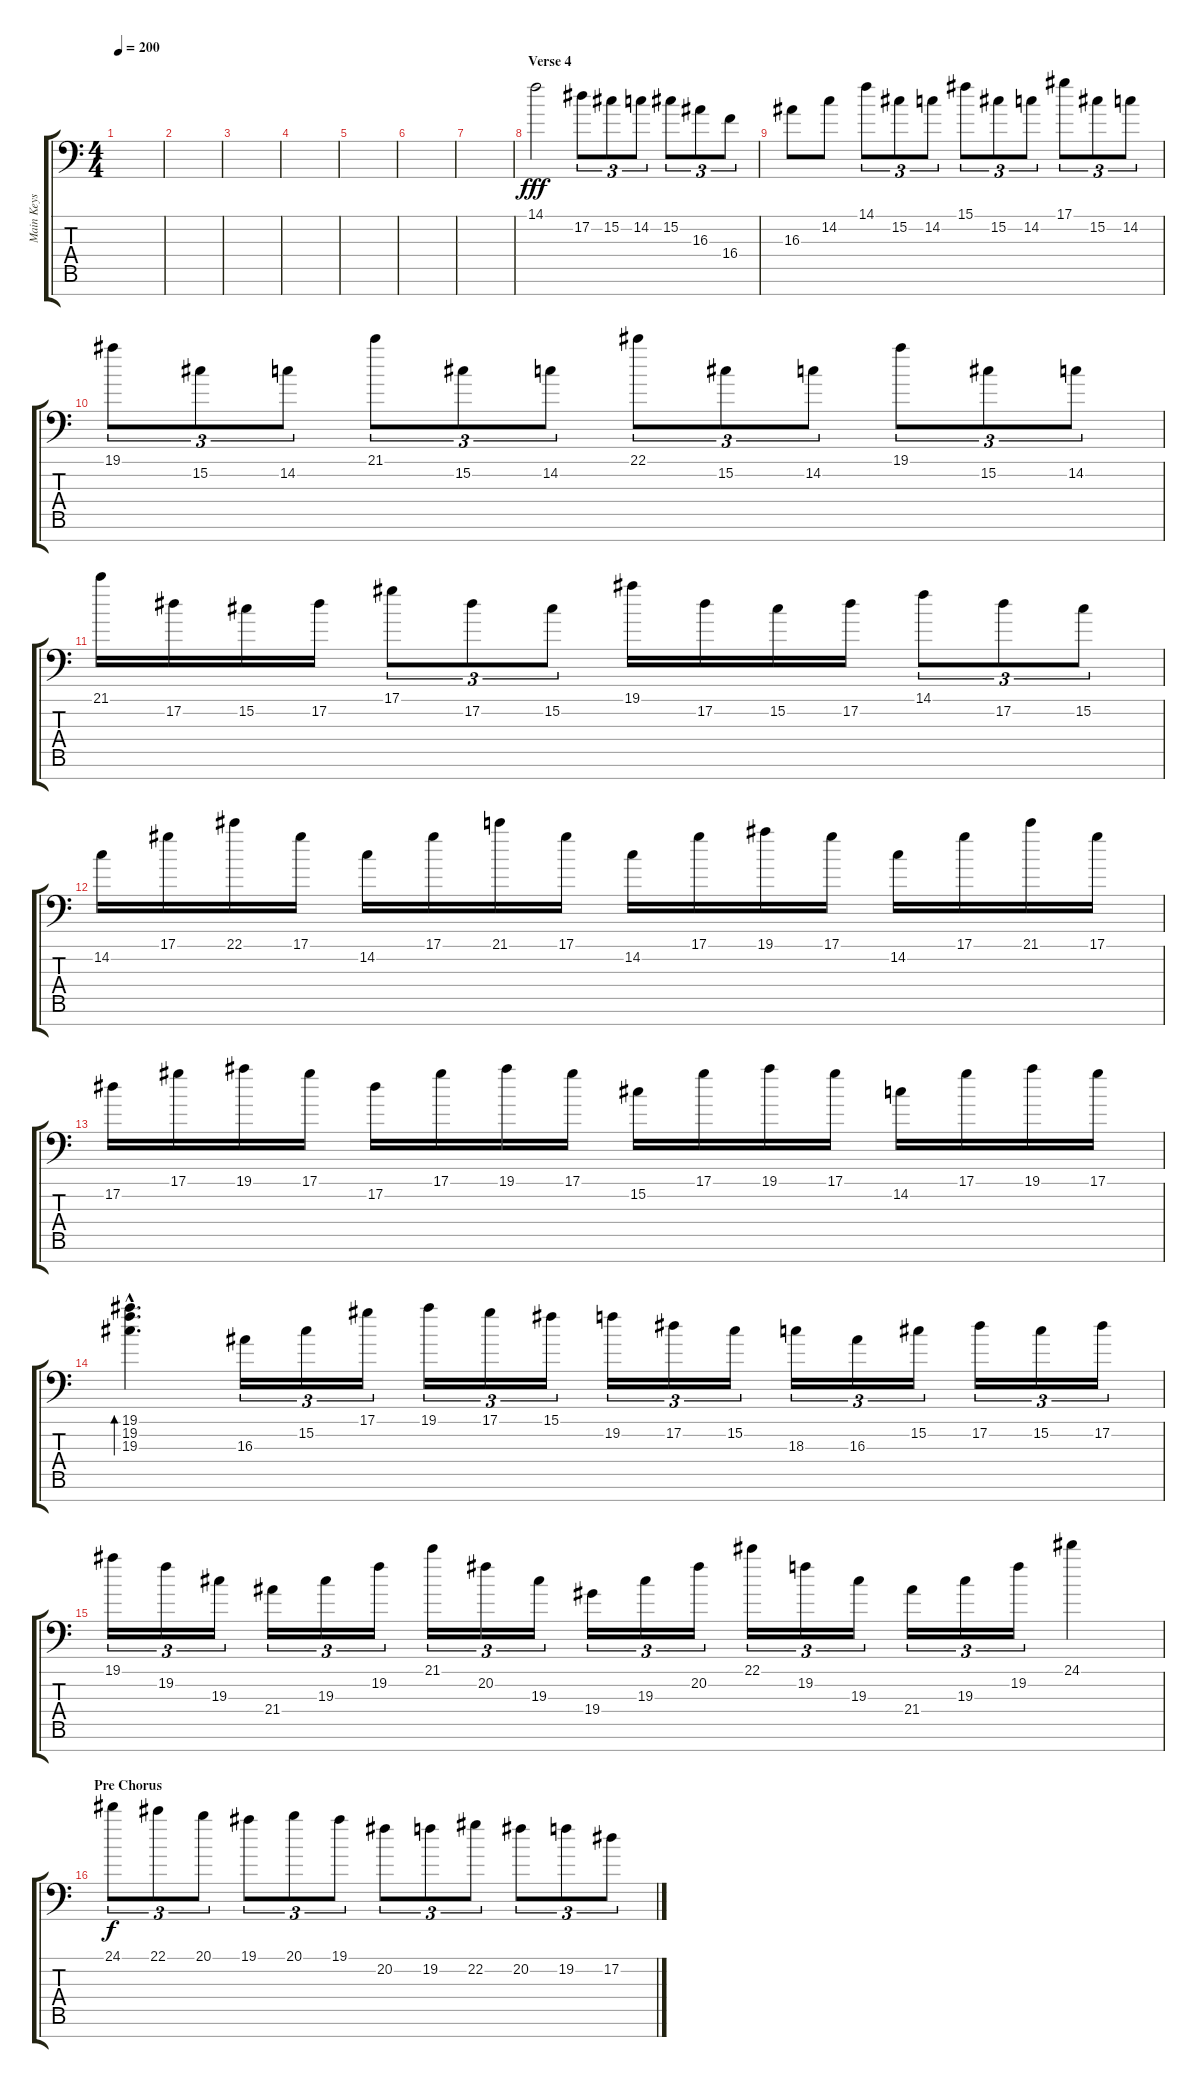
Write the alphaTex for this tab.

\track ("Main Keys " "Main Keys ") {instrument orchestrahit}
\staff {score tabs}
\tuning (Eb4 Bb3 Gb3 Db3 Ab2 Eb2 Eb1) {hide}
\ts (4 4)
\tempo 200
\clef f4
\ks c
|
|
|
|
|
|
|
\section ("" "Verse 4")
14.1.2{dy fff volume 16 instrument harpsichord} 17.2.8{tu (3 2)} 15.2.8{tu (3 2)} 14.2.8{tu (3 2)} 15.2.8{tu (3 2)} 16.3.8{tu (3 2)} 16.4.8{tu (3 2)} |
16.3.8 14.2.8 14.1.8{tu (3 2)} 15.2.8{tu (3 2)} 14.2.8{tu (3 2)} 15.1.8{tu (3 2)} 15.2.8{tu (3 2)} 14.2.8{tu (3 2)} 17.1.8{tu (3 2)} 15.2.8{tu (3 2)} 14.2.8{tu (3 2)} |
19.1.8{tu (3 2)} 15.2.8{tu (3 2)} 14.2.8{tu (3 2)} 21.1.8{tu (3 2)} 15.2.8{tu (3 2)} 14.2.8{tu (3 2)} 22.1.8{tu (3 2)} 15.2.8{tu (3 2)} 14.2.8{tu (3 2)} 19.1.8{tu (3 2)} 15.2.8{tu (3 2)} 14.2.8{tu (3 2)} |
21.1.16 17.2.16 15.2.16 17.2.16 17.1.8{tu (3 2)} 17.2.8{tu (3 2)} 15.2.8{tu (3 2)} 19.1.16 17.2.16 15.2.16 17.2.16 14.1.8{tu (3 2)} 17.2.8{tu (3 2)} 15.2.8{tu (3 2)} |
14.2.16 17.1.16 22.1.16 17.1.16 14.2.16 17.1.16 21.1.16 17.1.16 14.2.16 17.1.16 19.1.16 17.1.16 14.2.16 17.1.16 21.1.16 17.1.16 |
17.2.16 17.1.16 19.1.16 17.1.16 17.2.16 17.1.16 19.1.16 17.1.16 15.2.16 17.1.16 19.1.16 17.1.16 14.2.16 17.1.16 19.1.16 17.1.16 |
(19.1{hac} 19.2{hac} 19.3{hac}).4{d bd 480} 16.3.16{tu (3 2)} 15.2.16{tu (3 2)} 17.1.16{tu (3 2)} 19.1.16{tu (3 2)} 17.1.16{tu (3 2)} 15.1.16{tu (3 2)} 19.2.16{tu (3 2)} 17.2.16{tu (3 2)} 15.2.16{tu (3 2)} 18.3.16{tu (3 2)} 16.3.16{tu (3 2)} 15.2.16{tu (3 2)} 17.2.16{tu (3 2)} 15.2.16{tu (3 2)} 17.2.16{tu (3 2)} |
19.1.16{tu (3 2)} 19.2.16{tu (3 2)} 19.3.16{tu (3 2)} 21.4.16{tu (3 2)} 19.3.16{tu (3 2)} 19.2.16{tu (3 2)} 21.1.16{tu (3 2)} 20.2.16{tu (3 2)} 19.3.16{tu (3 2)} 19.4.16{tu (3 2)} 19.3.16{tu (3 2)} 20.2.16{tu (3 2)} 22.1.16{tu (3 2)} 19.2.16{tu (3 2)} 19.3.16{tu (3 2)} 21.4.16{tu (3 2)} 19.3.16{tu (3 2)} 19.2.16{tu (3 2)} 24.1.4 |
\section ("" "Pre Chorus")
24.1.8{tu (3 2) dy f} 22.1.8{tu (3 2)} 20.1.8{tu (3 2)} 19.1.8{tu (3 2)} 20.1.8{tu (3 2)} 19.1.8{tu (3 2)} 20.2.8{tu (3 2)} 19.2.8{tu (3 2)} 22.2.8{tu (3 2)} 20.2.8{tu (3 2)} 19.2.8{tu (3 2)} 17.2.8{tu (3 2)}
